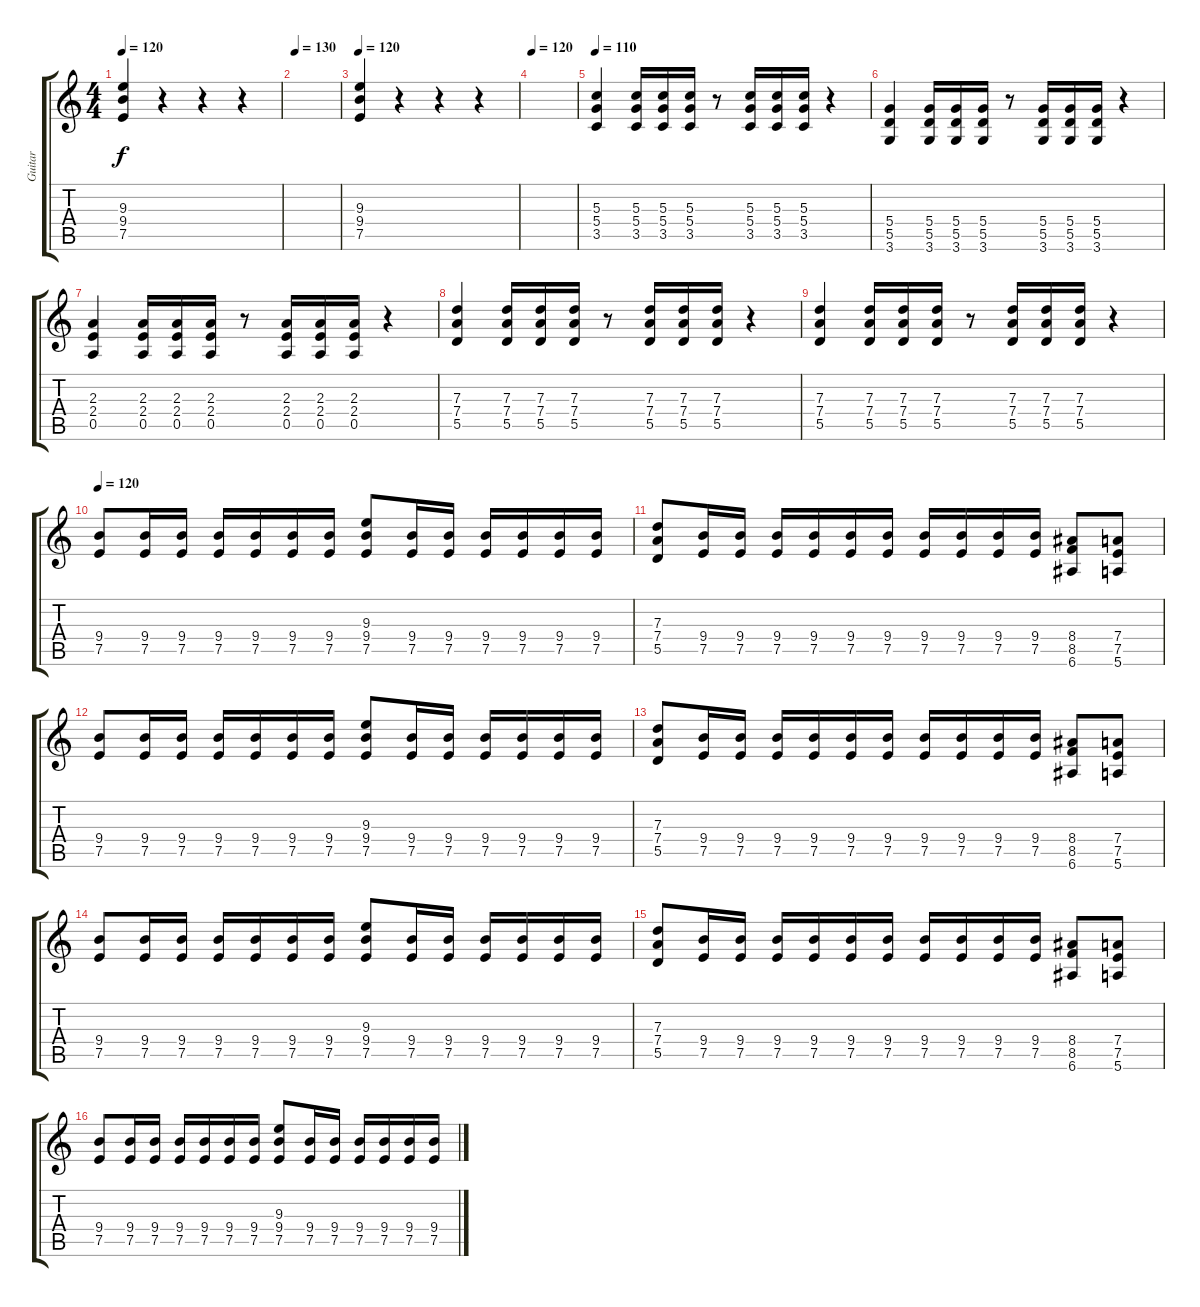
\track ("Guitar" "Guitar") {instrument distortionguitar}
\staff {score tabs}
\tuning (E4 B3 G3 D3 A2 E2) {hide}
\ts (4 4)
\tempo 130
\tempo 120
\clef g2
\ks c
(9.3 9.4 7.5).4{dy f volume 8} r.4 r.4 r.4 |
\tempo 130
|
\tempo 130
\tempo 120
(9.3 9.4 7.5).4{volume 8} r.4 r.4 r.4 |
\tempo 205
\tempo 120
|
\tempo 110
(5.3 5.4 3.5).4{volume 16} (5.3 5.4 3.5).16 (5.3 5.4 3.5).16 (5.3 5.4 3.5).16 r.8 (5.3 5.4 3.5).16 (5.3 5.4 3.5).16 (5.3 5.4 3.5).16 r.4 |
(5.4 5.5 3.6).4 (5.4 5.5 3.6).16 (5.4 5.5 3.6).16 (5.4 5.5 3.6).16 r.8 (5.4 5.5 3.6).16 (5.4 5.5 3.6).16 (5.4 5.5 3.6).16 r.4 |
(2.3 2.4 0.5).4 (2.3 2.4 0.5).16 (2.3 2.4 0.5).16 (2.3 2.4 0.5).16 r.8 (2.3 2.4 0.5).16 (2.3 2.4 0.5).16 (2.3 2.4 0.5).16 r.4 |
(7.3 7.4 5.5).4 (7.3 7.4 5.5).16 (7.3 7.4 5.5).16 (7.3 7.4 5.5).16 r.8 (7.3 7.4 5.5).16 (7.3 7.4 5.5).16 (7.3 7.4 5.5).16 r.4 |
(7.3 7.4 5.5).4 (7.3 7.4 5.5).16 (7.3 7.4 5.5).16 (7.3 7.4 5.5).16 r.8 (7.3 7.4 5.5).16 (7.3 7.4 5.5).16 (7.3 7.4 5.5).16 r.4 |
\tempo 120
(9.4 7.5).8 (9.4 7.5).16 (9.4 7.5).16 (9.4 7.5).16 (9.4 7.5).16 (9.4 7.5).16 (9.4 7.5).16 (9.3 9.4 7.5).8 (9.4 7.5).16 (9.4 7.5).16 (9.4 7.5).16 (9.4 7.5).16 (9.4 7.5).16 (9.4 7.5).16 |
(7.3 7.4 5.5).8 (9.4 7.5).16 (9.4 7.5).16 (9.4 7.5).16 (9.4 7.5).16 (9.4 7.5).16 (9.4 7.5).16 (9.4 7.5).16 (9.4 7.5).16 (9.4 7.5).16 (9.4 7.5).16 (8.4 8.5 6.6).8 (7.4 7.5 5.6).8 |
(9.4 7.5).8 (9.4 7.5).16 (9.4 7.5).16 (9.4 7.5).16 (9.4 7.5).16 (9.4 7.5).16 (9.4 7.5).16 (9.3 9.4 7.5).8 (9.4 7.5).16 (9.4 7.5).16 (9.4 7.5).16 (9.4 7.5).16 (9.4 7.5).16 (9.4 7.5).16 |
(7.3 7.4 5.5).8 (9.4 7.5).16 (9.4 7.5).16 (9.4 7.5).16 (9.4 7.5).16 (9.4 7.5).16 (9.4 7.5).16 (9.4 7.5).16 (9.4 7.5).16 (9.4 7.5).16 (9.4 7.5).16 (8.4 8.5 6.6).8 (7.4 7.5 5.6).8 |
(9.4 7.5).8 (9.4 7.5).16 (9.4 7.5).16 (9.4 7.5).16 (9.4 7.5).16 (9.4 7.5).16 (9.4 7.5).16 (9.3 9.4 7.5).8 (9.4 7.5).16 (9.4 7.5).16 (9.4 7.5).16 (9.4 7.5).16 (9.4 7.5).16 (9.4 7.5).16 |
(7.3 7.4 5.5).8 (9.4 7.5).16 (9.4 7.5).16 (9.4 7.5).16 (9.4 7.5).16 (9.4 7.5).16 (9.4 7.5).16 (9.4 7.5).16 (9.4 7.5).16 (9.4 7.5).16 (9.4 7.5).16 (8.4 8.5 6.6).8 (7.4 7.5 5.6).8 |
(9.4 7.5).8 (9.4 7.5).16 (9.4 7.5).16 (9.4 7.5).16 (9.4 7.5).16 (9.4 7.5).16 (9.4 7.5).16 (9.3 9.4 7.5).8 (9.4 7.5).16 (9.4 7.5).16 (9.4 7.5).16 (9.4 7.5).16 (9.4 7.5).16 (9.4 7.5).16
